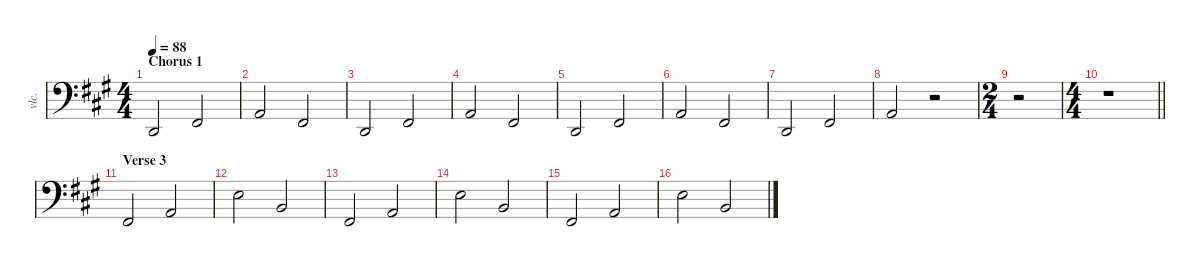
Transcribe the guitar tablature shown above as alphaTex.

\defaultSystemsLayout 4
\hideDynamics
\bracketExtendMode nobrackets
\otherSystemsTrackNameOrientation horizontal
\track ("Cello" "vlc.") {defaultSystemsLayout 8 instrument cello}
\staff {score}
\tuning (G2 D2 A1 E1)
\ts (4 4)
\section ("" "Chorus 1")
\tempo 88
\clef f4
\ks f#minor
10.4{acc forcenatural}.2{dy f beam Up} 9.3{acc #}.2{beam Up} |
12.3{acc forcenatural}.2{beam Up} 9.3{acc #}.2{beam Up} |
10.4{acc forcenatural}.2{beam Up} 9.3{acc #}.2{beam Up} |
12.3{acc forcenatural}.2{beam Up} 9.3{acc #}.2{beam Up} |
10.4{acc forcenatural}.2{beam Up} 9.3{acc #}.2{beam Up} |
12.3{acc forcenatural}.2{beam Up} 9.3{acc #}.2{beam Up} |
10.4{acc forcenatural}.2{beam Up} 9.3{acc #}.2{beam Up} |
12.3{acc forcenatural}.2{beam Up} r.2{beam Up} |
\ts (2 4)
r.2{beam Down} |
\ts (4 4)
\barLineRight lightlight
r.1{beam Down} |
\section ("" "Verse 3")
9.3{acc #}.2{beam Up} 7.2{acc forcenatural}.2{beam Up} |
9.1{acc forcenatural}.2{beam Down} 9.2{acc forcenatural}.2{beam Up} |
9.3{acc #}.2{beam Up} 7.2{acc forcenatural}.2{beam Up} |
9.1{acc forcenatural}.2{beam Down} 9.2{acc forcenatural}.2{beam Up} |
9.3{acc #}.2{beam Up} 7.2{acc forcenatural}.2{beam Up} |
9.1{acc forcenatural}.2{beam Down} 9.2{acc forcenatural}.2{beam Up}
